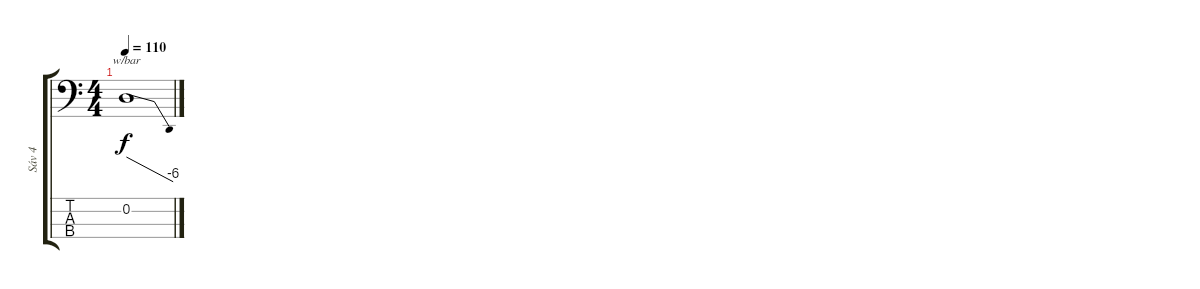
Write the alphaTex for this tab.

\track ("Sáv 4" "Sáv 4") {instrument electricbasspick}
\staff {score tabs}
\tuning (G2 D2 A1 E1) {hide}
\ts (4 4)
\tempo 110
\clef f4
\ks c
0.2.1{tbe (dive default 0 0 60 -24) dy f}
